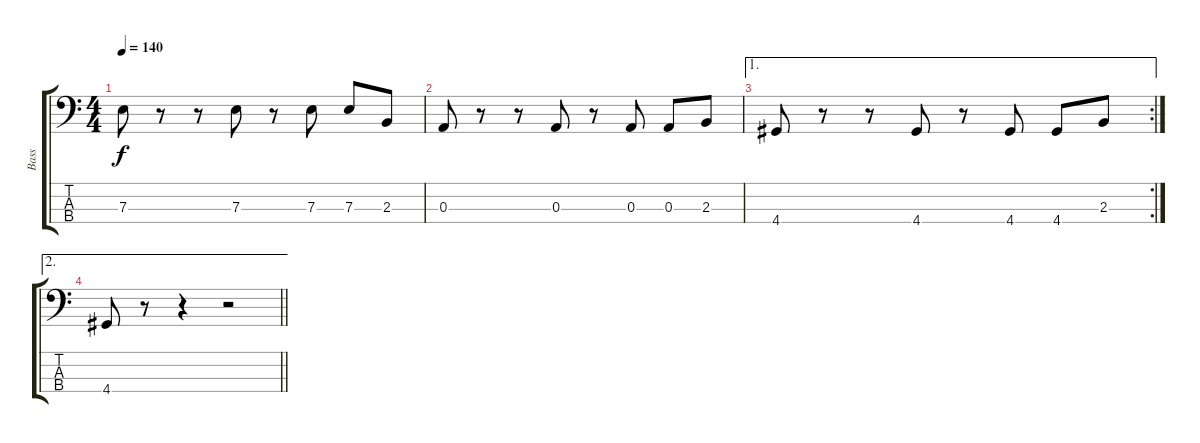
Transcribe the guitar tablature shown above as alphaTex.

\track ("Bass" "Bass") {instrument electricbasspick}
\staff {score tabs}
\tuning (G2 D2 A1 E1) {hide}
\ts (4 4)
\tempo 140
\clef f4
\ks c
7.3.8{dy f} r.8 r.8 7.3.8 r.8 7.3.8 7.3.8 2.3.8 |
0.3.8 r.8 r.8 0.3.8 r.8 0.3.8 0.3.8 2.3.8 |
\ae 1
\rc 2
4.4.8 r.8 r.8 4.4.8 r.8 4.4.8 4.4.8 2.3.8 |
\ae 2
\barLineRight lightlight
4.4.8 r.8 r.4 r.2
